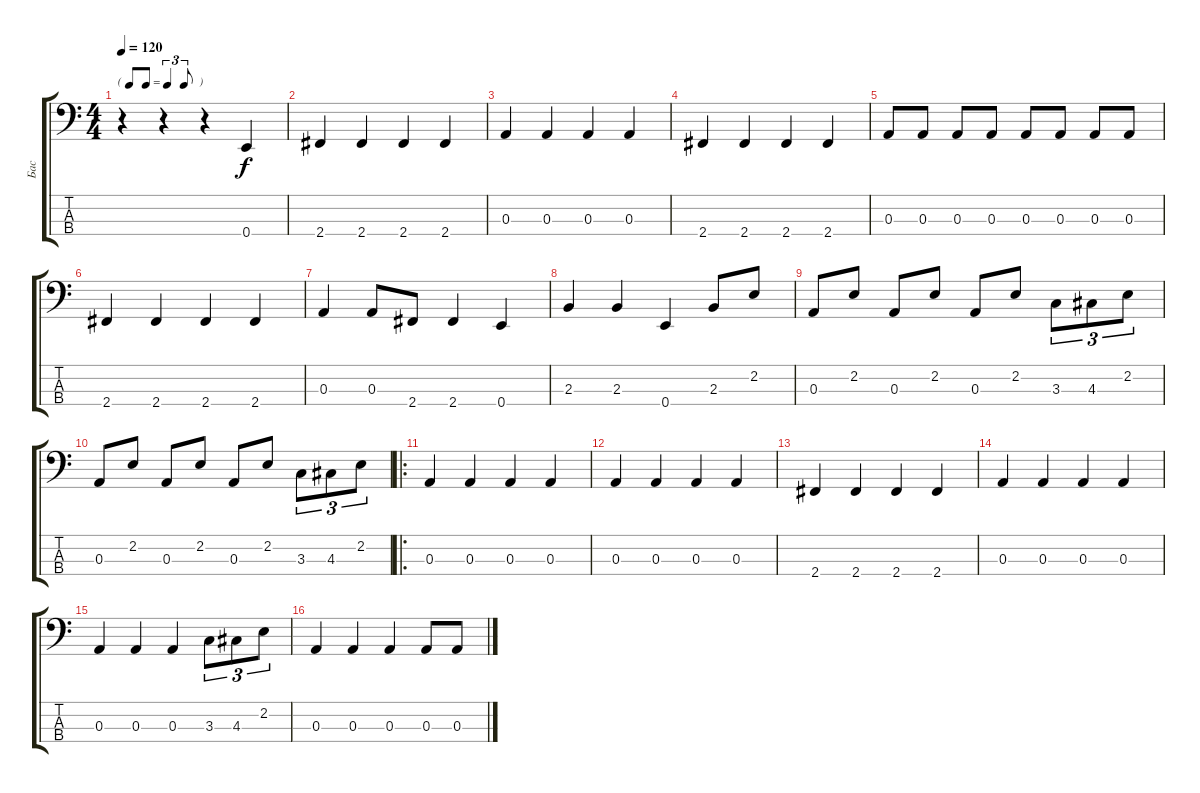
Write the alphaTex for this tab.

\track ("Бас" "Бас") {instrument electricbassfinger}
\staff {score tabs}
\tuning (G2 D2 A1 E1) {hide}
\ts (4 4)
\tf triplet8th
\tempo 120
\clef f4
\ks c
r.4{dy f instrument electricbassfinger} r.4 r.4 0.4.4 |
2.4.4 2.4.4 2.4.4 2.4.4 |
0.3.4 0.3.4 0.3.4 0.3.4 |
2.4.4 2.4.4 2.4.4 2.4.4 |
0.3.8 0.3.8 0.3.8 0.3.8 0.3.8 0.3.8 0.3.8 0.3.8 |
2.4.4 2.4.4 2.4.4 2.4.4 |
0.3.4 0.3.8 2.4.8 2.4.4 0.4.4 |
2.3.4 2.3.4 0.4.4 2.3.8 2.2.8 |
0.3.8 2.2.8 0.3.8 2.2.8 0.3.8 2.2.8 3.3.8{tu (3 2)} 4.3.8{tu (3 2)} 2.2.8{tu (3 2)} |
0.3.8 2.2.8 0.3.8 2.2.8 0.3.8 2.2.8 3.3.8{tu (3 2)} 4.3.8{tu (3 2)} 2.2.8{tu (3 2)} |
\ro
0.3.4 0.3.4 0.3.4 0.3.4 |
0.3.4 0.3.4 0.3.4 0.3.4 |
2.4.4 2.4.4 2.4.4 2.4.4 |
0.3.4 0.3.4 0.3.4 0.3.4 |
0.3.4 0.3.4 0.3.4 3.3.8{tu (3 2)} 4.3.8{tu (3 2)} 2.2.8{tu (3 2)} |
0.3.4 0.3.4 0.3.4 0.3.8 0.3.8
